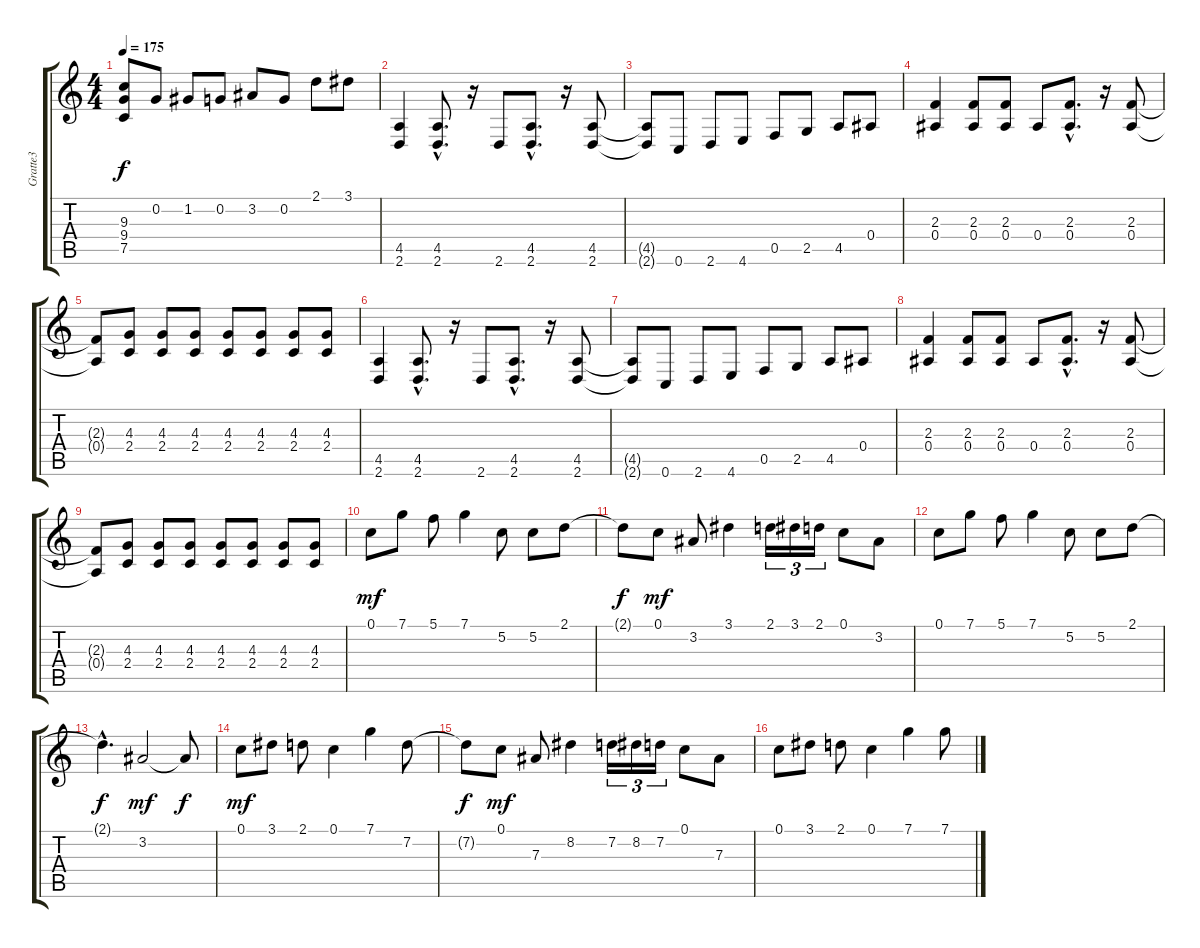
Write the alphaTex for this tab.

\track ("Gratte3" "Gratte3") {instrument distortionguitar}
\staff {score tabs}
\tuning (C4 G3 Eb3 Bb2 F2 C2) {hide}
\ts (4 4)
\tempo 175
\clef g2
\ks c
(9.3 9.4 7.5).8{dy f} 0.2.8 1.2.8 0.2.8 3.2.8 0.2.8 2.1.8 3.1.8 |
(4.5 2.6).4 (4.5{hac} 2.6{hac}).8{d} r.16 2.6.8 (4.5{hac} 2.6{hac}).8{d} r.16 (4.5 2.6).8 |
(4.5{t} 2.6{t}).8 0.6.8 2.6.8 4.6.8 0.5.8 2.5.8 4.5.8 0.4.8 |
(2.3 0.4).4 (2.3 0.4).8 (2.3 0.4).8 0.4.8 (2.3{hac} 0.4{hac}).8{d} r.16 (2.3 0.4).8 |
(2.3{t} 0.4{t}).8 (4.3 2.4).8 (4.3 2.4).8 (4.3 2.4).8 (4.3 2.4).8 (4.3 2.4).8 (4.3 2.4).8 (4.3 2.4).8 |
(4.5 2.6).4 (4.5{hac} 2.6{hac}).8{d} r.16 2.6.8 (4.5{hac} 2.6{hac}).8{d} r.16 (4.5 2.6).8 |
(4.5{t} 2.6{t}).8 0.6.8 2.6.8 4.6.8 0.5.8 2.5.8 4.5.8 0.4.8 |
(2.3 0.4).4 (2.3 0.4).8 (2.3 0.4).8 0.4.8 (2.3{hac} 0.4{hac}).8{d} r.16 (2.3 0.4).8 |
(2.3{t} 0.4{t}).8 (4.3 2.4).8 (4.3 2.4).8 (4.3 2.4).8 (4.3 2.4).8 (4.3 2.4).8 (4.3 2.4).8 (4.3 2.4).8 |
0.1.8{dy mf} 7.1.8 5.1.8 7.1.4 5.2.8 5.2.8 2.1.8 |
2.1{t}.8{dy f} 0.1.8{dy mf} 3.2.8 3.1.4 2.1.16{tu (3 2)} 3.1.16{tu (3 2)} 2.1.16{tu (3 2)} 0.1.8 3.2.8 |
0.1.8 7.1.8 5.1.8 7.1.4 5.2.8 5.2.8 2.1.8 |
2.1{hac t}.4{d dy f} 3.2.2{dy mf} 3.2{t}.8{dy f} |
0.1.8{dy mf} 3.1.8 2.1.8 0.1.4 7.1.4 7.2.8 |
7.2{t}.8{dy f} 0.1.8{dy mf} 7.3.8 8.2.4 7.2.16{tu (3 2)} 8.2.16{tu (3 2)} 7.2.16{tu (3 2)} 0.1.8 7.3.8 |
0.1.8 3.1.8 2.1.8 0.1.4 7.1.4 7.1.8
